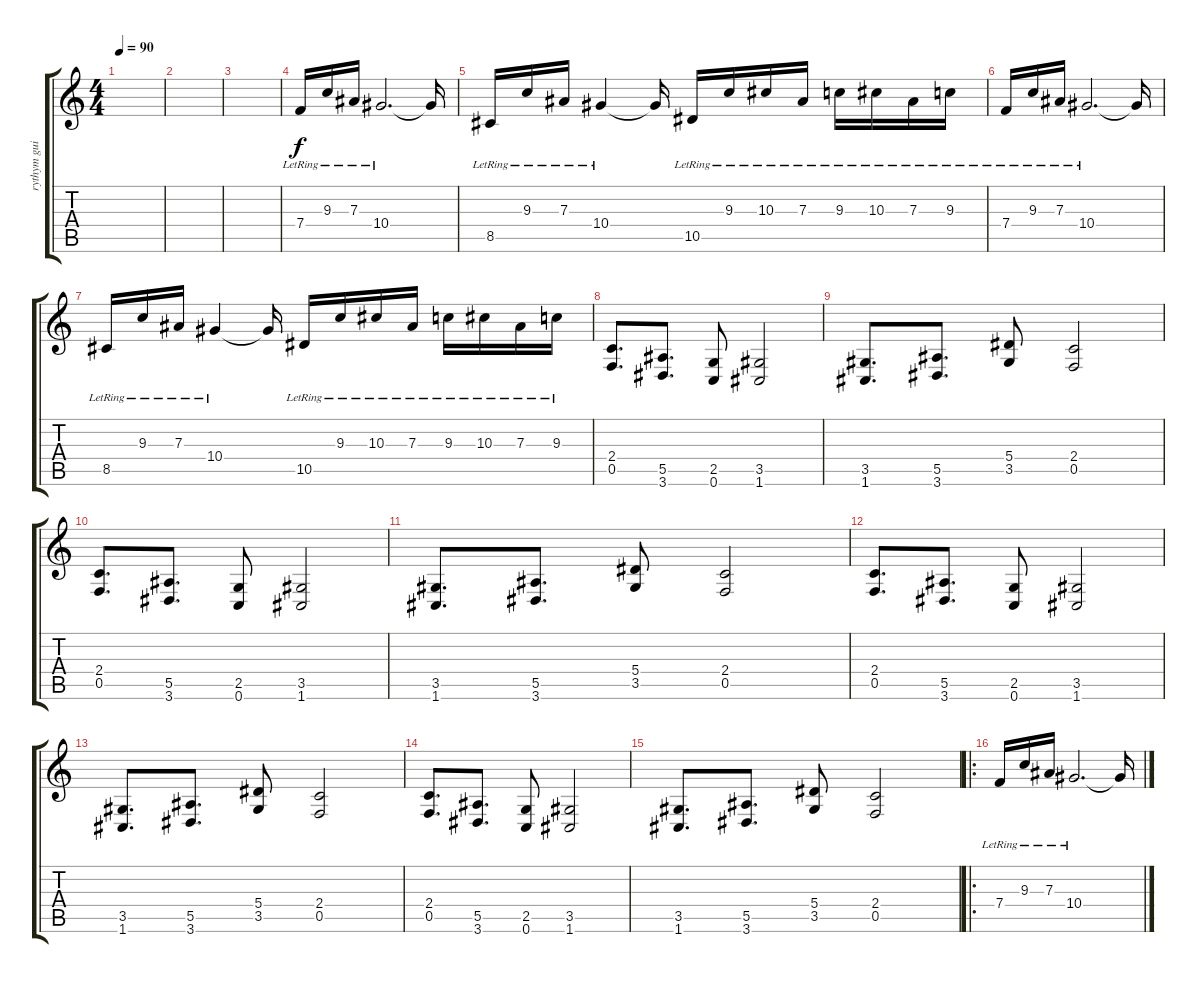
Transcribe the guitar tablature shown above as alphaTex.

\track ("rythym guitar" "rythym gui") {instrument electricguitarjazz}
\staff {score tabs}
\tuning (C4 G3 Eb3 Bb2 F2 C2) {hide}
\ts (4 4)
\tempo 90
\clef g2
\ks c
|
|
|
7.4{lr}.16{instrument electricguitarjazz} 9.3{lr}.16 7.3{lr}.16 10.4{lr}.2{d} 10.4{t}.16 |
8.5{lr}.16 9.3{lr}.16 7.3{lr}.16 10.4{lr}.4 10.4{t}.16 10.5{lr}.16 9.3{lr}.16 10.3{lr}.16 7.3{lr}.16 9.3{lr}.16 10.3{lr}.16 7.3{lr}.16 9.3{lr}.16 |
7.4{lr}.16 9.3{lr}.16 7.3{lr}.16 10.4{lr}.2{d} 10.4{t}.16 |
8.5{lr}.16 9.3{lr}.16 7.3{lr}.16 10.4{lr}.4 10.4{t}.16 10.5{lr}.16 9.3{lr}.16 10.3{lr}.16 7.3{lr}.16 9.3{lr}.16 10.3{lr}.16 7.3{lr}.16 9.3{lr}.16 |
(2.4 0.5).8{d instrument distortionguitar} (5.5 3.6).8{d} (2.5 0.6).8 (3.5 1.6).2 |
(3.5 1.6).8{d} (5.5 3.6).8{d} (5.4 3.5).8 (2.4 0.5).2 |
(2.4 0.5).8{d} (5.5 3.6).8{d} (2.5 0.6).8 (3.5 1.6).2 |
(3.5 1.6).8{d} (5.5 3.6).8{d} (5.4 3.5).8 (2.4 0.5).2 |
(2.4 0.5).8{d} (5.5 3.6).8{d} (2.5 0.6).8 (3.5 1.6).2 |
(3.5 1.6).8{d} (5.5 3.6).8{d} (5.4 3.5).8 (2.4 0.5).2 |
(2.4 0.5).8{d} (5.5 3.6).8{d} (2.5 0.6).8 (3.5 1.6).2 |
(3.5 1.6).8{d} (5.5 3.6).8{d} (5.4 3.5).8 (2.4 0.5).2 |
\ro
7.4{lr}.16{instrument electricguitarjazz} 9.3{lr}.16 7.3{lr}.16 10.4{lr}.2{d} 10.4{t}.16
